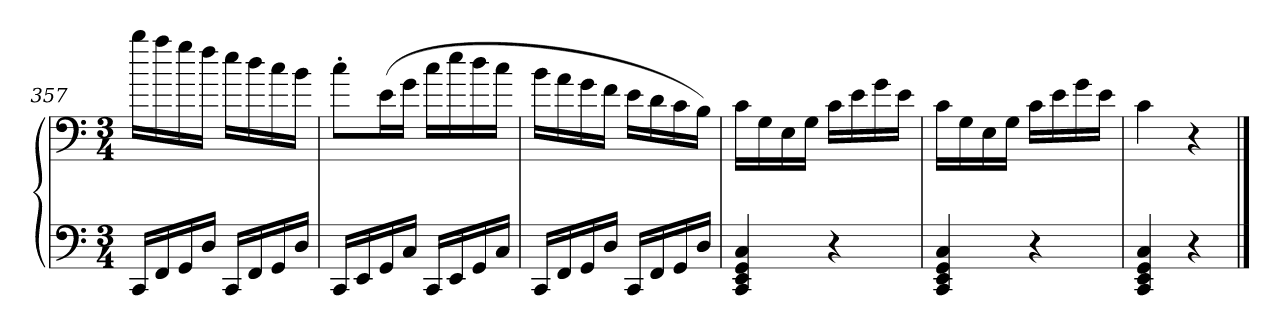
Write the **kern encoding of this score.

**kern	**kern
*part1	*part1
*staff2	*staff1
*clefF4	*clefF4
*k[]	*k[]
*C:	*C:
*M3/4	*M3/4
=357	=357
16CCLL	16bbLL
16FF	16aa
16GG	16gg
16DJJ	16ffJJ
16CCLL	16eeLL
16FF	16dd
16GG	16cc
16DJJ	16bJJ
=358	=358
16CCLL	8cc'L
16EE	.
16GG	(16eL
16CJJ	16gJJ
16CCLL	16ccLL
16EE	16ee
16GG	16dd
16CJJ	16ccJJ
=359	=359
16CCLL	16bLL
16FF	16a
16GG	16g
16DJJ	16fJJ
16CCLL	16eLL
16FF	16d
16GG	16c
16DJJ	16BJJ)
=360	=360
4CC 4EE 4GG 4C	16cLL
.	16G
.	16E
.	16GJJ
4r	16cLL
.	16e
.	16g
.	16eJJ
=361	=361
4CC 4EE 4GG 4C	16cLL
.	16G
.	16E
.	16GJJ
4r	16cLL
.	16e
.	16g
.	16eJJ
=362	=362
4CC 4EE 4GG 4C	4c
4r	4r
==	==
*-	*-
